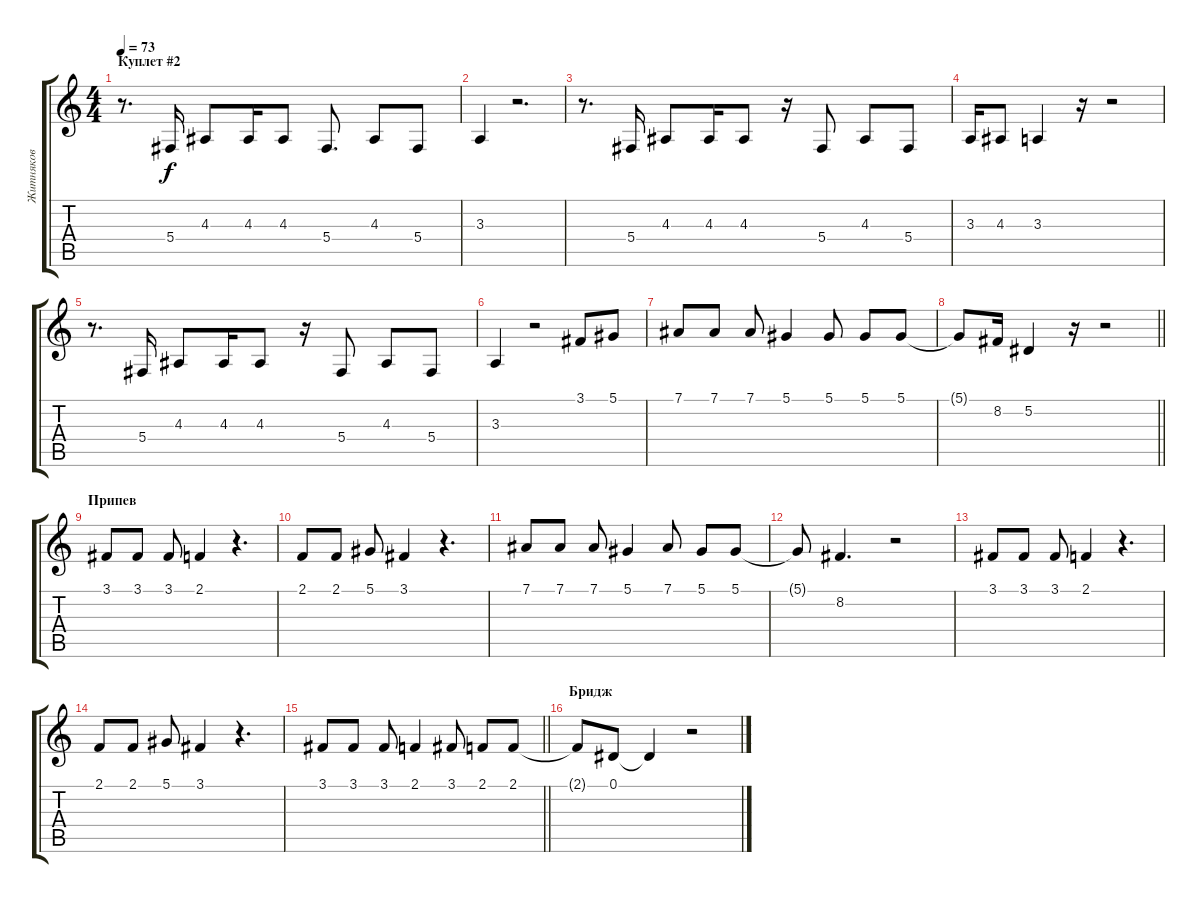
\track ("Житняков" "Житняков") {instrument lead6voice}
\staff {score tabs}
\tuning (Eb4 Bb3 Gb3 Db3 Ab2 Eb2) {hide}
\ts (4 4)
\section ("" "Куплет #2")
\tempo 73
\clef g2
\ks c
r.8{d dy f} 5.4.16 4.3.8 4.3.16 4.3.8 5.4.8{d} 4.3.8 5.4.8 |
3.3.4 r.2{d} |
r.8{d} 5.4.16 4.3.8 4.3.16 4.3.8 r.16 5.4.8 4.3.8 5.4.8 |
3.3.16 4.3.8 3.3.4 r.16 r.2 |
r.8{d} 5.4.16 4.3.8 4.3.16 4.3.8 r.16 5.4.8 4.3.8 5.4.8 |
3.3.4 r.2 3.1.8 5.1.8 |
7.1.8 7.1.8 7.1.8 5.1.4 5.1.8 5.1.8 5.1.8 |
\barLineRight lightlight
5.1{t}.8 8.2.16 5.2.4 r.16 r.2 |
\section ("" "Припев")
3.1.8 3.1.8 3.1.8 2.1.4 r.4{d} |
2.1.8 2.1.8 5.1.8 3.1.4 r.4{d} |
7.1.8 7.1.8 7.1.8 5.1.4 7.1.8 5.1.8 5.1.8 |
5.1{t}.8 8.2.4{d} r.2 |
3.1.8 3.1.8 3.1.8 2.1.4 r.4{d} |
2.1.8 2.1.8 5.1.8 3.1.4 r.4{d} |
\barLineRight lightlight
3.1.8 3.1.8 3.1.8 2.1.4 3.1.8 2.1.8 2.1.8 |
\section ("" "Бридж")
2.1{t}.8 0.1.8 0.1{t}.4 r.2
